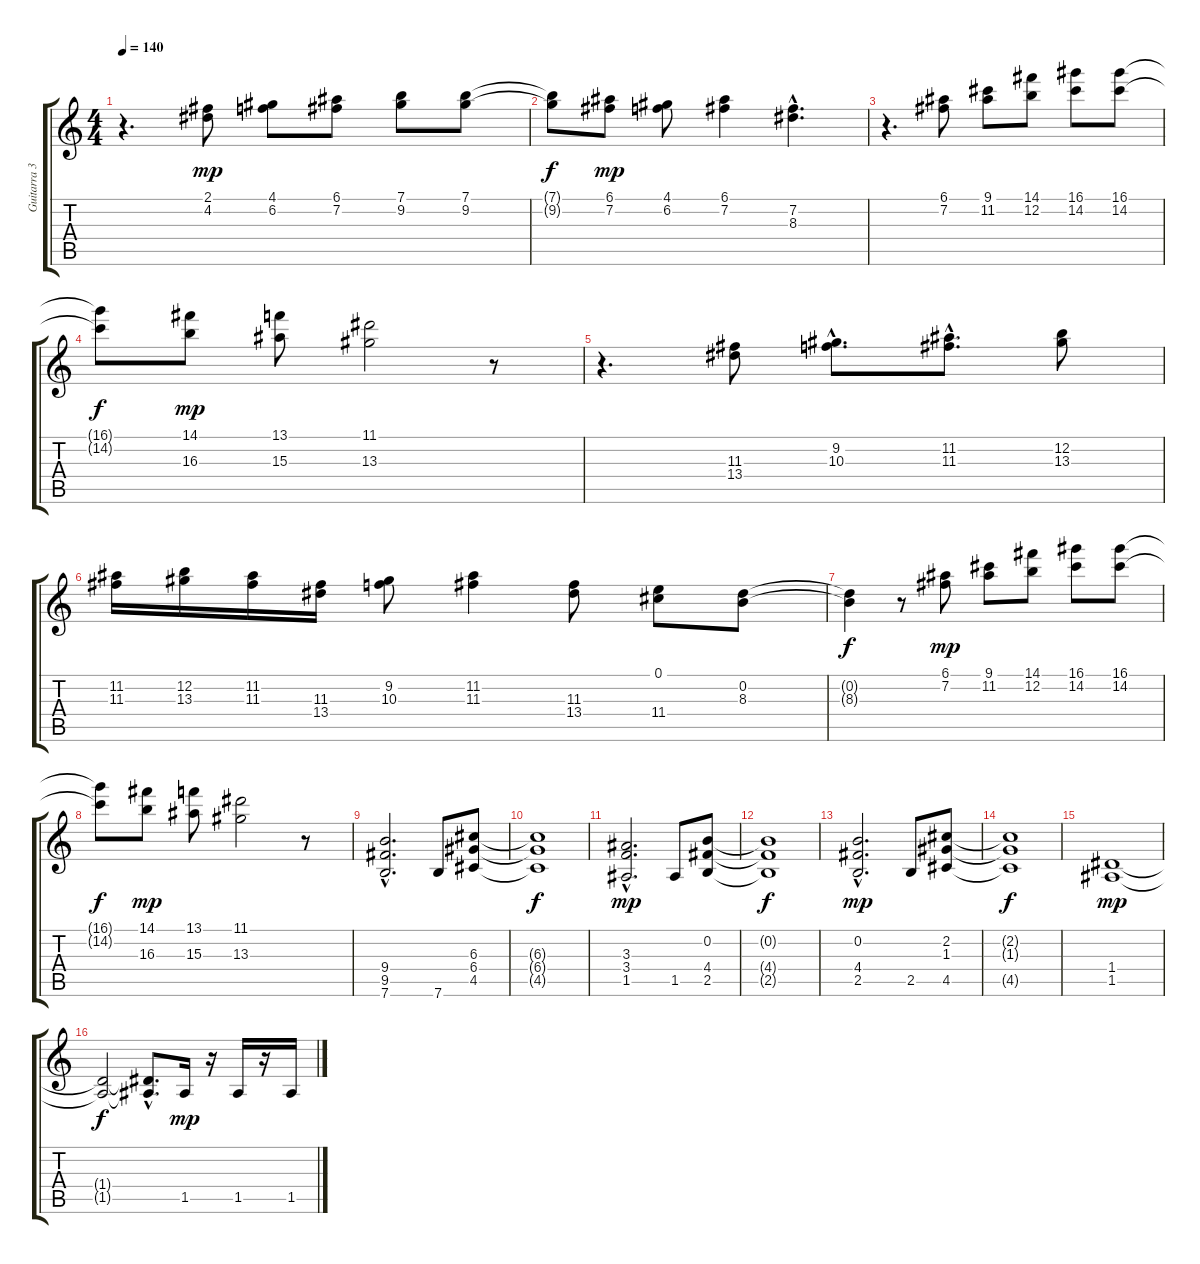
\track ("Guitarra 3" "Guitarra 3") {instrument distortionguitar}
\staff {score tabs}
\tuning (E4 B3 G3 D3 A2 E2) {hide}
\ts (4 4)
\tempo 140
\clef g2
\ks c
r.4{d dy f} (2.1 4.2).8{dy mp} (4.1 6.2).8 (6.1 7.2).8 (7.1 9.2).8 (7.1 9.2).8 |
(7.1{t} 9.2{t}).8{dy f} (6.1 7.2).8{dy mp} (4.1 6.2).8 (6.1 7.2).4 (7.2{hac} 8.3{hac}).4{d} |
r.4{d} (6.1 7.2).8 (9.1 11.2).8 (14.1 12.2).8 (16.1 14.2).8 (16.1 14.2).8 |
(16.1{t} 14.2{t}).8{dy f} (14.1 16.3).8{dy mp} (13.1 15.3).8 (11.1 13.3).2 r.8 |
r.4{d} (11.3 13.4).8 (9.2{hac} 10.3{hac}).8{d} (11.2{hac} 11.3{hac}).8{d} (12.2 13.3).8 |
(11.2 11.3).16 (12.2 13.3).16 (11.2 11.3).16 (11.3 13.4).16 (9.2 10.3).8 (11.2 11.3).4 (11.3 13.4).8 (0.1 11.4).8 (0.2 8.3).8 |
(0.2{t} 8.3{t}).4{dy f} r.8 (6.1 7.2).8{dy mp} (9.1 11.2).8 (14.1 12.2).8 (16.1 14.2).8 (16.1 14.2).8 |
(16.1{t} 14.2{t}).8{dy f} (14.1 16.3).8{dy mp} (13.1 15.3).8 (11.1 13.3).2 r.8 |
(9.4{hac} 9.5{hac} 7.6{hac}).2{d} 7.6.8 (6.3 6.4 4.5).8 |
(6.3{t} 6.4{t} 4.5{t}).1{dy f} |
(3.3{hac} 3.4{hac} 1.5{hac}).2{d dy mp} 1.5.8 (0.2 4.4 2.5).8 |
(0.2{t} 4.4{t} 2.5{t}).1{dy f} |
(0.2{hac} 4.4{hac} 2.5{hac}).2{d dy mp} 2.5.8 (2.2 1.3 4.5).8 |
(2.2{t} 1.3{t} 4.5{t}).1{dy f} |
(1.4 1.5).1{dy mp} |
(1.4{t} 1.5{t}).2{dy f} (1.4{hac t} 1.5{hac t}).8{d} 1.5.16{dy mp} r.16 1.5.16 r.16 1.5.16
